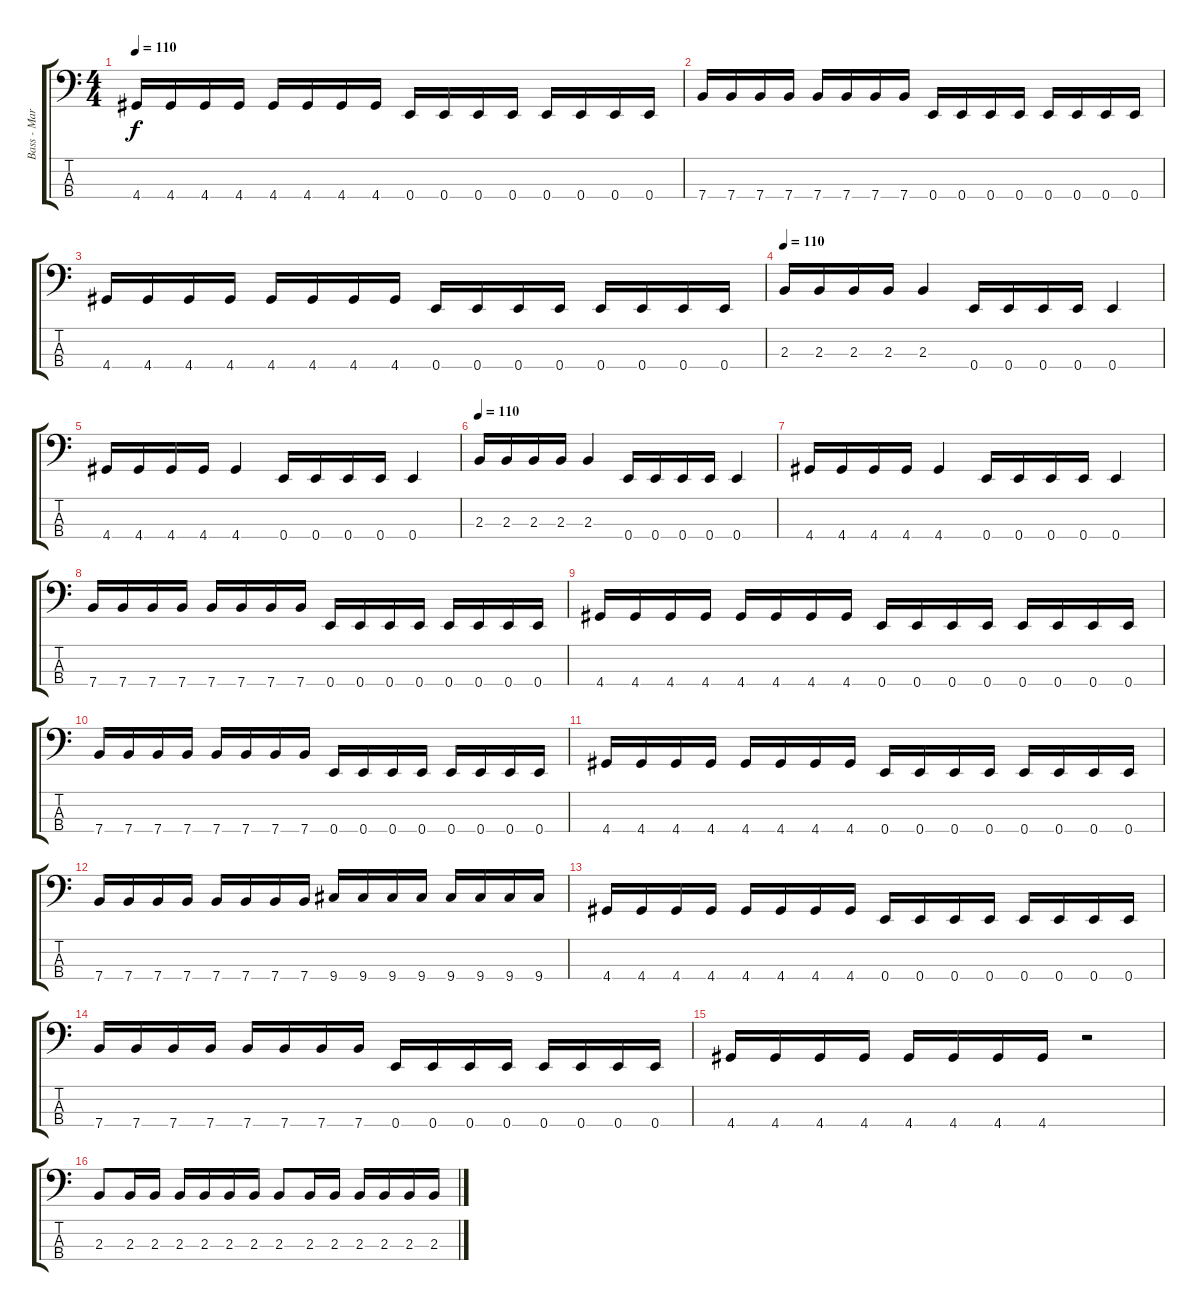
\track ("Bass - Mark Alan Hoppus" "Bass - Mar") {instrument electricbassfinger}
\staff {score tabs}
\tuning (G2 D2 A1 E1) {hide}
\ts (4 4)
\tempo 110
\clef f4
\ks c
4.4.16{dy f} 4.4.16 4.4.16 4.4.16 4.4.16 4.4.16 4.4.16 4.4.16 0.4.16 0.4.16 0.4.16 0.4.16 0.4.16 0.4.16 0.4.16 0.4.16 |
7.4.16 7.4.16 7.4.16 7.4.16 7.4.16 7.4.16 7.4.16 7.4.16 0.4.16 0.4.16 0.4.16 0.4.16 0.4.16 0.4.16 0.4.16 0.4.16 |
4.4.16 4.4.16 4.4.16 4.4.16 4.4.16 4.4.16 4.4.16 4.4.16 0.4.16 0.4.16 0.4.16 0.4.16 0.4.16 0.4.16 0.4.16 0.4.16 |
\tempo 110
2.3.16{instrument slapbass1} 2.3.16 2.3.16 2.3.16 2.3.4 0.4.16 0.4.16 0.4.16 0.4.16 0.4.4 |
4.4.16 4.4.16 4.4.16 4.4.16 4.4.4 0.4.16 0.4.16 0.4.16 0.4.16 0.4.4 |
\tempo 110
2.3.16{instrument slapbass1} 2.3.16 2.3.16 2.3.16 2.3.4 0.4.16 0.4.16 0.4.16 0.4.16 0.4.4 |
4.4.16 4.4.16 4.4.16 4.4.16 4.4.4 0.4.16 0.4.16 0.4.16 0.4.16 0.4.4 |
7.4.16 7.4.16 7.4.16 7.4.16 7.4.16 7.4.16 7.4.16 7.4.16 0.4.16 0.4.16 0.4.16 0.4.16 0.4.16 0.4.16 0.4.16 0.4.16 |
4.4.16 4.4.16 4.4.16 4.4.16 4.4.16 4.4.16 4.4.16 4.4.16 0.4.16 0.4.16 0.4.16 0.4.16 0.4.16 0.4.16 0.4.16 0.4.16 |
7.4.16 7.4.16 7.4.16 7.4.16 7.4.16 7.4.16 7.4.16 7.4.16 0.4.16 0.4.16 0.4.16 0.4.16 0.4.16 0.4.16 0.4.16 0.4.16 |
4.4.16 4.4.16 4.4.16 4.4.16 4.4.16 4.4.16 4.4.16 4.4.16 0.4.16 0.4.16 0.4.16 0.4.16 0.4.16 0.4.16 0.4.16 0.4.16 |
7.4.16 7.4.16 7.4.16 7.4.16 7.4.16 7.4.16 7.4.16 7.4.16 9.4.16 9.4.16 9.4.16 9.4.16 9.4.16 9.4.16 9.4.16 9.4.16 |
4.4.16 4.4.16 4.4.16 4.4.16 4.4.16 4.4.16 4.4.16 4.4.16 0.4.16 0.4.16 0.4.16 0.4.16 0.4.16 0.4.16 0.4.16 0.4.16 |
7.4.16 7.4.16 7.4.16 7.4.16 7.4.16 7.4.16 7.4.16 7.4.16 0.4.16 0.4.16 0.4.16 0.4.16 0.4.16 0.4.16 0.4.16 0.4.16 |
4.4.16 4.4.16 4.4.16 4.4.16 4.4.16 4.4.16 4.4.16 4.4.16 r.2 |
2.3.8 2.3.16 2.3.16 2.3.16 2.3.16 2.3.16 2.3.16 2.3.8 2.3.16 2.3.16 2.3.16 2.3.16 2.3.16 2.3.16
